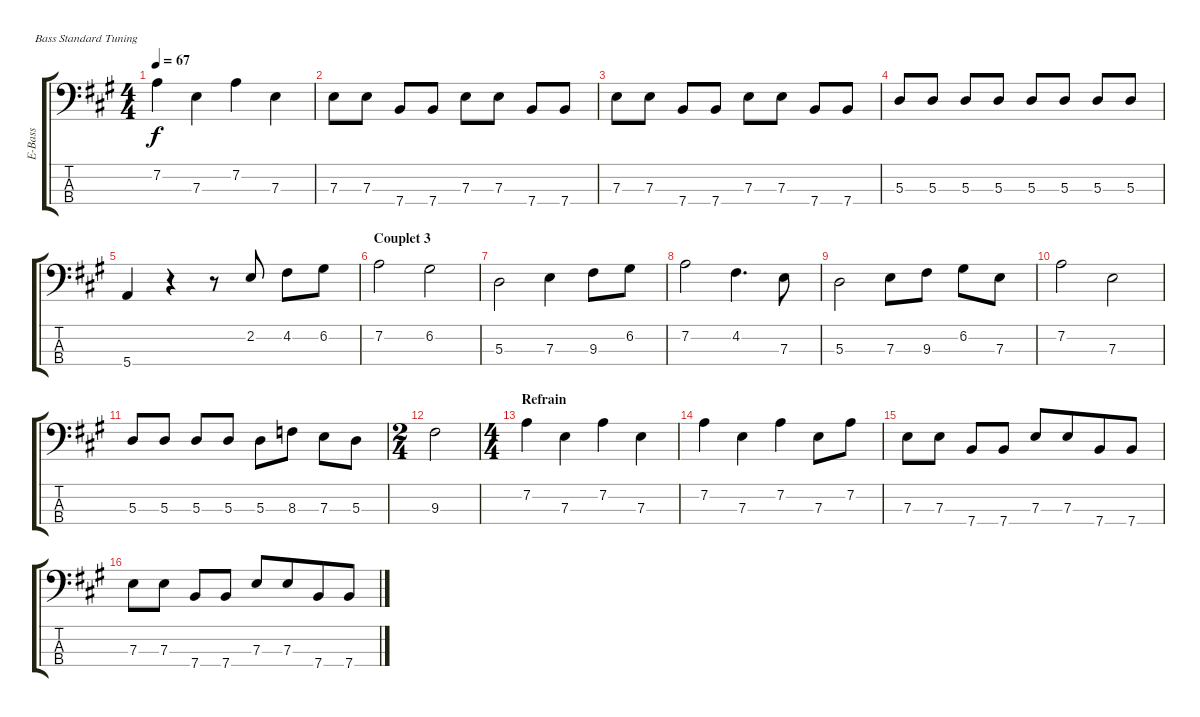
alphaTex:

\bracketExtendMode groupsimilarinstruments
\otherSystemsTrackNameOrientation horizontal
\track ("Basse" "E-Bass") {instrument electricbassfinger}
\staff {score tabs}
\tuning (G2 D2 A1 E1)
\ts (4 4)
\tempo 67
\clef f4
\ks a
7.2{acc forcenatural}.4{dy f beam Down} 7.3{acc forcenatural}.4{beam Down} 7.2{acc forcenatural}.4{beam Down} 7.3{acc forcenatural}.4{beam Down} |
7.3{acc forcenatural}.8{beam Down} 7.3{acc forcenatural}.8{beam Down} 7.4{acc forcenatural}.8{beam Up} 7.4{acc forcenatural}.8{beam Up} 7.3{acc forcenatural}.8{beam Down} 7.3{acc forcenatural}.8{beam Down} 7.4{acc forcenatural}.8{beam Up} 7.4{acc forcenatural}.8{beam Up} |
7.3{acc forcenatural}.8{beam Down} 7.3{acc forcenatural}.8{beam Down} 7.4{acc forcenatural}.8{beam Up} 7.4{acc forcenatural}.8{beam Up} 7.3{acc forcenatural}.8{beam Down} 7.3{acc forcenatural}.8{beam Down} 7.4{acc forcenatural}.8{beam Up} 7.4{acc forcenatural}.8{beam Up} |
5.3{acc forcenatural}.8{beam Up} 5.3{acc forcenatural}.8{beam Up} 5.3{acc forcenatural}.8{beam Up} 5.3{acc forcenatural}.8{beam Up} 5.3{acc forcenatural}.8{beam Up} 5.3{acc forcenatural}.8{beam Up} 5.3{acc forcenatural}.8{beam Up} 5.3{acc forcenatural}.8{beam Up} |
5.4{acc forcenatural}.4{beam Up} r.4{beam Up} r.8{beam Up} 2.2{acc forcenatural}.8{beam Down} 4.2{acc #}.8{beam Down} 6.2{acc #}.8{beam Down} |
\section ("" "Couplet 3")
7.2{acc forcenatural}.2{beam Down} 6.2{acc #}.2{beam Down} |
5.3{acc forcenatural}.2{beam Down} 7.3{acc forcenatural}.4{beam Down} 9.3{acc #}.8{beam Down} 6.2{acc #}.8{beam Down} |
7.2{acc forcenatural}.2{beam Down} 4.2{acc #}.4{d beam Down} 7.3{acc forcenatural}.8{beam Down} |
5.3{acc forcenatural}.2{beam Down} 7.3{acc forcenatural}.8{beam Down} 9.3{acc #}.8{beam Down} 6.2{acc #}.8{beam Down} 7.3{acc forcenatural}.8{beam Down} |
7.2{acc forcenatural}.2{beam Down} 7.3{acc forcenatural}.2{beam Down} |
5.3{acc forcenatural}.8{beam Up} 5.3{acc forcenatural}.8{beam Up} 5.3{acc forcenatural}.8{beam Up} 5.3{acc forcenatural}.8{beam Up} 5.3{acc forcenatural}.8{beam Down} 8.3{acc forcenatural}.8{beam Down} 7.3{acc forcenatural}.8{beam Down} 5.3{acc forcenatural}.8{beam Down} |
\ts (2 4)
\beaming (8 2 2)
9.3{acc #}.2{beam Down} |
\ts (4 4)
\beaming (8 2 2 4)
\section ("" "Refrain")
7.2{acc forcenatural}.4{beam Down} 7.3{acc forcenatural}.4{beam Down} 7.2{acc forcenatural}.4{beam Down} 7.3{acc forcenatural}.4{beam Down} |
7.2{acc forcenatural}.4{beam Down} 7.3{acc forcenatural}.4{beam Down} 7.2{acc forcenatural}.4{beam Down} 7.3{acc forcenatural}.8{beam Down} 7.2{acc forcenatural}.8{beam Down} |
7.3{acc forcenatural}.8{beam Down} 7.3{acc forcenatural}.8{beam Down} 7.4{acc forcenatural}.8{beam Up} 7.4{acc forcenatural}.8{beam Up} 7.3{acc forcenatural}.8{beam Up} 7.3{acc forcenatural}.8{beam Up} 7.4{acc forcenatural}.8{beam Up} 7.4{acc forcenatural}.8{beam Up} |
7.3{acc forcenatural}.8{beam Down} 7.3{acc forcenatural}.8{beam Down} 7.4{acc forcenatural}.8{beam Up} 7.4{acc forcenatural}.8{beam Up} 7.3{acc forcenatural}.8{beam Up} 7.3{acc forcenatural}.8{beam Up} 7.4{acc forcenatural}.8{beam Up} 7.4{acc forcenatural}.8{beam Up}
